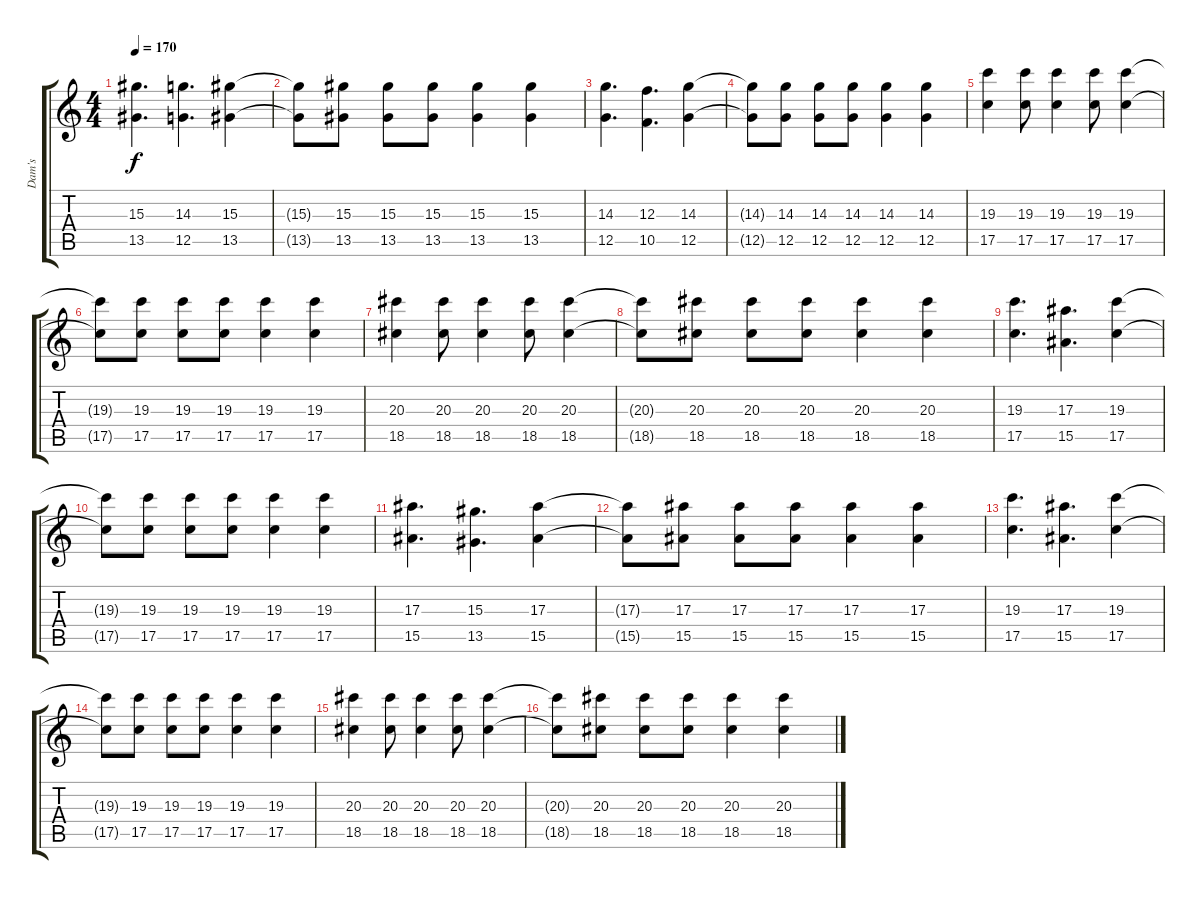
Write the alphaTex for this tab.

\track ("Dam's" "Dam's") {instrument distortionguitar}
\staff {score tabs}
\tuning (D4 A3 F3 C3 G2 C2) {hide}
\ts (4 4)
\tempo 170
\clef g2
\ks c
(15.3 13.5).4{d dy f} (14.3 12.5).4{d} (15.3 13.5).4 |
(15.3{t} 13.5{t}).8 (15.3 13.5).8 (15.3 13.5).8 (15.3 13.5).8 (15.3 13.5).4 (15.3 13.5).4 |
(14.3 12.5).4{d} (12.3 10.5).4{d} (14.3 12.5).4 |
(14.3{t} 12.5{t}).8 (14.3 12.5).8 (14.3 12.5).8 (14.3 12.5).8 (14.3 12.5).4 (14.3 12.5).4 |
(19.3 17.5).4 (19.3 17.5).8 (19.3 17.5).4 (19.3 17.5).8 (19.3 17.5).4 |
(19.3{t} 17.5{t}).8 (19.3 17.5).8 (19.3 17.5).8 (19.3 17.5).8 (19.3 17.5).4 (19.3 17.5).4 |
(20.3 18.5).4 (20.3 18.5).8 (20.3 18.5).4 (20.3 18.5).8 (20.3 18.5).4 |
(20.3{t} 18.5{t}).8 (20.3 18.5).8 (20.3 18.5).8 (20.3 18.5).8 (20.3 18.5).4 (20.3 18.5).4 |
(19.3 17.5).4{d} (17.3 15.5).4{d} (19.3 17.5).4 |
(19.3{t} 17.5{t}).8 (19.3 17.5).8 (19.3 17.5).8 (19.3 17.5).8 (19.3 17.5).4 (19.3 17.5).4 |
(17.3 15.5).4{d} (15.3 13.5).4{d} (17.3 15.5).4 |
(17.3{t} 15.5{t}).8 (17.3 15.5).8 (17.3 15.5).8 (17.3 15.5).8 (17.3 15.5).4 (17.3 15.5).4 |
(19.3 17.5).4{d} (17.3 15.5).4{d} (19.3 17.5).4 |
(19.3{t} 17.5{t}).8 (19.3 17.5).8 (19.3 17.5).8 (19.3 17.5).8 (19.3 17.5).4 (19.3 17.5).4 |
(20.3 18.5).4 (20.3 18.5).8 (20.3 18.5).4 (20.3 18.5).8 (20.3 18.5).4 |
(20.3{t} 18.5{t}).8 (20.3 18.5).8 (20.3 18.5).8 (20.3 18.5).8 (20.3 18.5).4 (20.3 18.5).4
